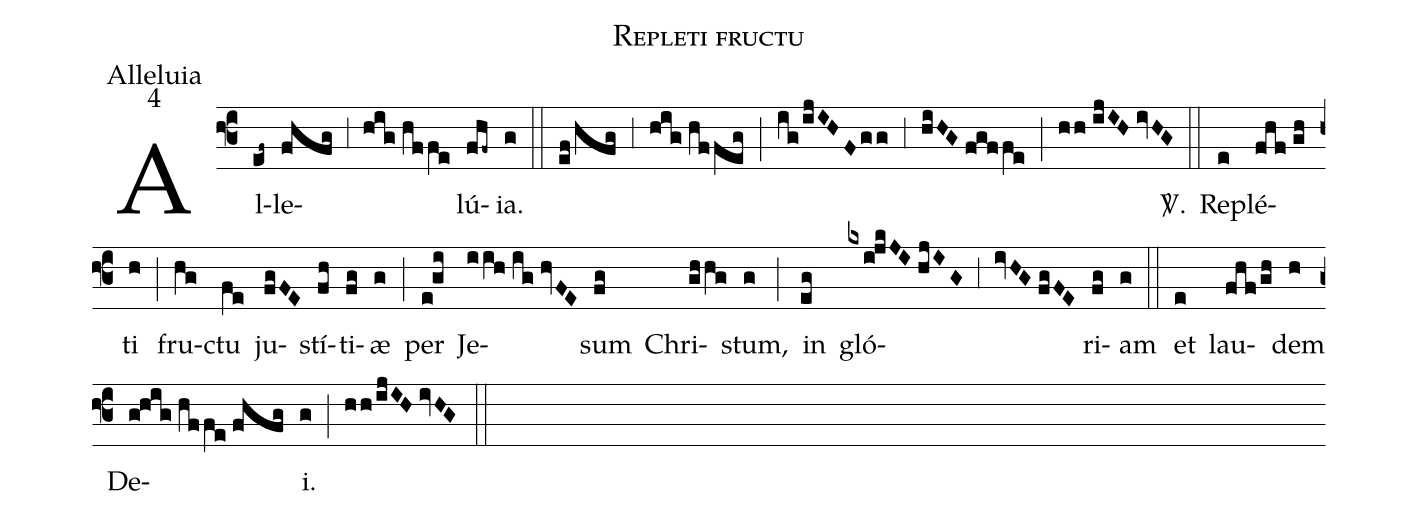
name:Repleti fructu;
office-part:Alleluia;
mode:4;
%%
(f3) Al(ef~)le(fhfg;3hig//hffe)lú(fhf~)ia.(g) (::) (ef/hfg) (;3) (hig//hffeg) (;) (ig/ijIHFgg) (;3) (hiHG//fgffe) (;) (hh//ijIH//ivHG) <sp>V/</sp>.(::) Re(e)plé(fhf//gh)ti(h) (;) fru(hg)ctu(fe) ju(fgFE)stí(fh)ti(fg)æ(g) (;) per(e!gi) Je(iih//ig//hvFE)sum(fg) Chri(ghhg)stum,(g) (;) in(eg) gló(kxi!jkJI//hjIG;3ivHG//fgFE)ri(fg)am(g) (::) et(e) lau(fhf/gh)dem(h) De(g!hig//hffe//fhfg)i.(g) (;) (hh/ijIH//ivHG) (::)
